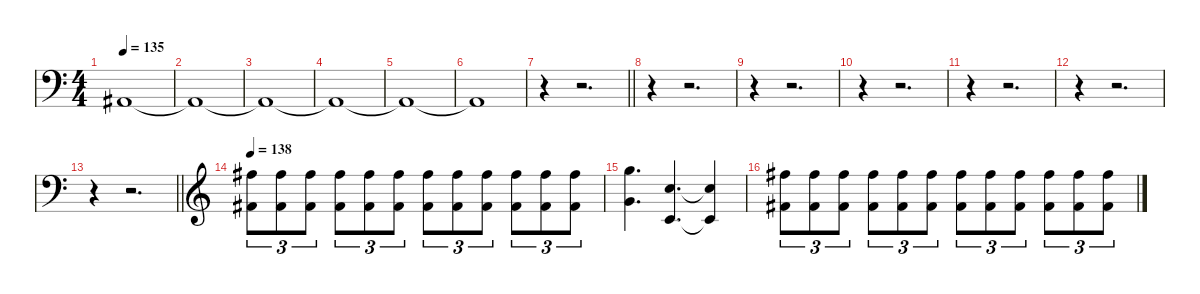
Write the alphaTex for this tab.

\defaultSystemsLayout 4
\hideDynamics
\bracketExtendMode nobrackets
\singleTrackTrackNamePolicy hidden
\multiTrackTrackNamePolicy hidden
\otherSystemsTrackNameOrientation horizontal
\track ("Jamie Meyer" "vln.") {instrument stringensemble1}
\staff {score}
\tuning (E4 C4 G3 C3 G2 C2)
\ts (4 4)
\tempo 135
\clef f4
\ks c
3.5{t acc #}.1{dy f beam Up} |
3.5{t acc #}.1{beam Up} |
3.5{t acc #}.1{beam Up} |
3.5{t acc #}.1{beam Up} |
3.5{t acc #}.1{beam Up} |
3.5{t acc #}.1{beam Up} |
\barLineRight lightlight
r.4{beam Down} r.2{d beam Down} |
r.4{beam Down} r.2{d beam Down} |
r.4{beam Down} r.2{d beam Down} |
r.4{beam Down} r.2{d beam Down} |
r.4{beam Down} r.2{d beam Down} |
r.4{beam Down} r.2{d beam Down} |
\barLineRight lightlight
r.4{beam Down} r.2{d beam Down} |
\tempo 138
\clef g2
(14.1{acc #} 11.3{acc #}).8{tu (3 2) beam Down} (14.1{acc #} 11.3{acc #}).8{tu (3 2) beam Down} (14.1{acc #} 11.3{acc #}).8{tu (3 2) beam Down} (14.1{acc #} 11.3{acc #}).8{tu (3 2) beam Down} (14.1{acc #} 11.3{acc #}).8{tu (3 2) beam Down} (14.1{acc #} 11.3{acc #}).8{tu (3 2) beam Down} (14.1{acc #} 11.3{acc #}).8{tu (3 2) beam Down} (14.1{acc #} 11.3{acc #}).8{tu (3 2) beam Down} (14.1{acc #} 11.3{acc #}).8{tu (3 2) beam Down} (14.1{acc #} 11.3{acc #}).8{tu (3 2) beam Down} (14.1{acc #} 11.3{acc #}).8{tu (3 2) beam Down} (14.1{acc #} 11.3{acc #}).8{tu (3 2) beam Down} |
(15.1 12.3).4{d beam Down} (8.1 5.3).4{d beam Up} (8.1{t} 5.3{t}).4{beam Up} |
(14.1{acc #} 11.3{acc #}).8{tu (3 2) beam Down} (14.1{acc #} 11.3{acc #}).8{tu (3 2) beam Down} (14.1{acc #} 11.3{acc #}).8{tu (3 2) beam Down} (14.1{acc #} 11.3{acc #}).8{tu (3 2) beam Down} (14.1{acc #} 11.3{acc #}).8{tu (3 2) beam Down} (14.1{acc #} 11.3{acc #}).8{tu (3 2) beam Down} (14.1{acc #} 11.3{acc #}).8{tu (3 2) beam Down} (14.1{acc #} 11.3{acc #}).8{tu (3 2) beam Down} (14.1{acc #} 11.3{acc #}).8{tu (3 2) beam Down} (14.1{acc #} 11.3{acc #}).8{tu (3 2) beam Down} (14.1{acc #} 11.3{acc #}).8{tu (3 2) beam Down} (14.1{acc #} 11.3{acc #}).8{tu (3 2) beam Down}
